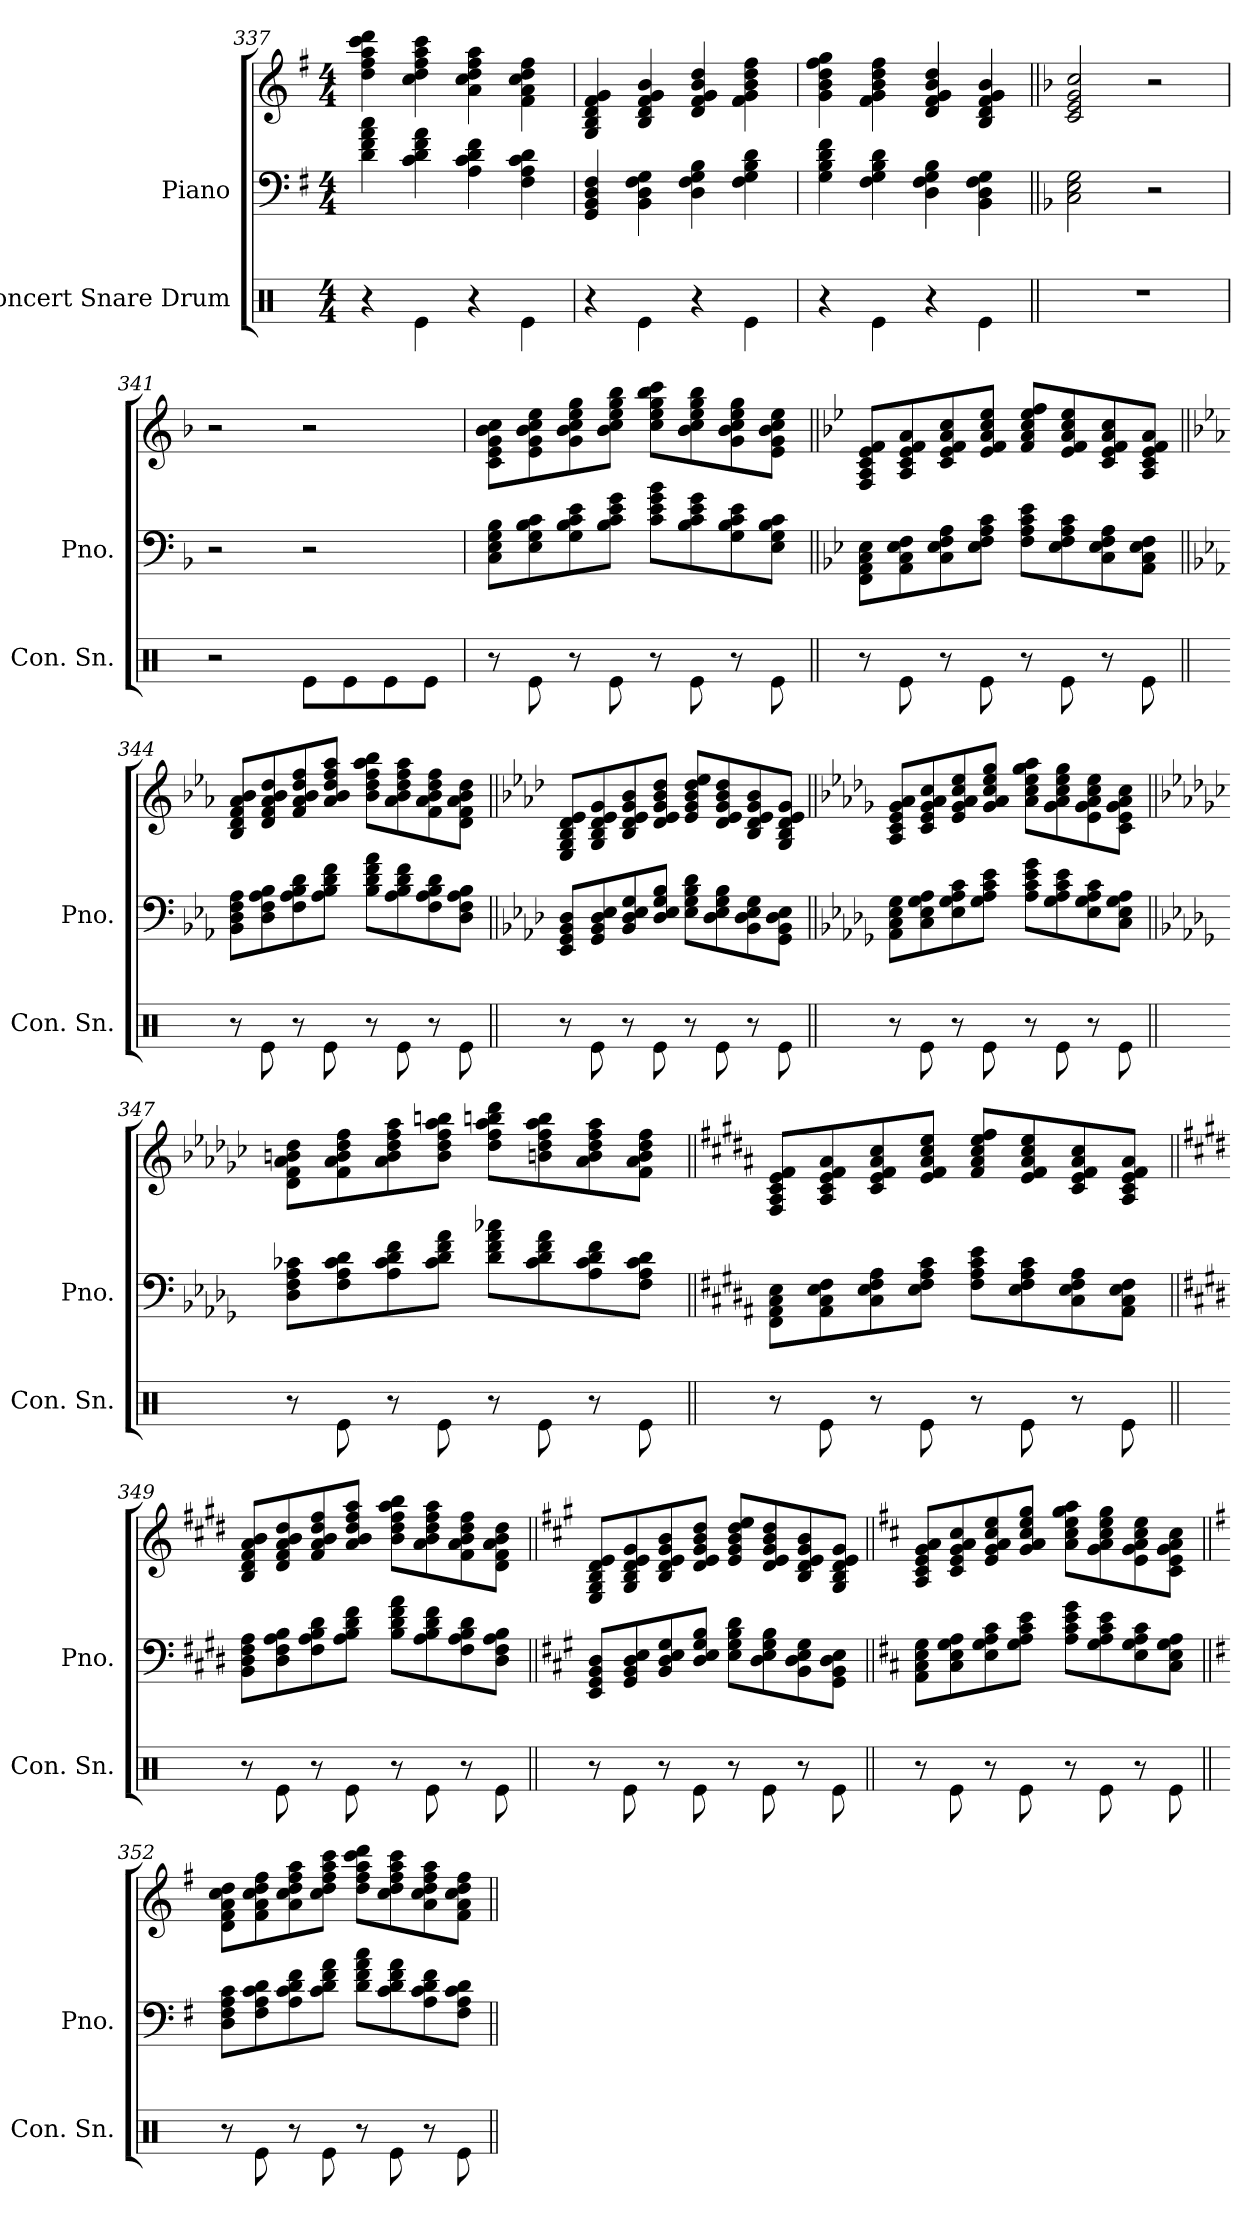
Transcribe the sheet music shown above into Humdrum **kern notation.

**kern	**kern	**kern
*part2	*part1	*part1
*staff3	*staff2	*staff1
*I"Concert Snare Drum	*I"Piano	*
*I'Con. Sn.	*I'Pno.	*
*clefX	*clefF4	*clefG2
*k[]	*k[f#]	*k[f#]
*M4/4	*M4/4	*M4/4
=337	=337	=337
4r	4d\ 4f#\ 4a\ 4cc\	4dd\ 4ff#\ 4aa\ 4ccc\ 4ddd\
4Re\	4c\ 4d\ 4f#\ 4a\	4cc\ 4dd\ 4ff#\ 4aa\ 4ccc\
4r	4A\ 4c\ 4d\ 4f#\	4a\ 4cc\ 4dd\ 4ff#\ 4aa\
4Re\	4F#\ 4A\ 4c\ 4d\	4f#\ 4a\ 4cc\ 4dd\ 4ff#\
=338	=338	=338
*	*k[]	*k[]
4r	4GG/ 4BB/ 4D/ 4F/	4G/ 4B/ 4d/ 4f/ 4g/
4Re\	4BB\ 4D\ 4F\ 4G\	4B/ 4d/ 4f/ 4g/ 4b/
4r	4D\ 4F\ 4G\ 4B\	4d/ 4f/ 4g/ 4b/ 4dd/
4Re\	4F\ 4G\ 4B\ 4d\	4f\ 4g\ 4b\ 4dd\ 4ff\
=339	=339	=339
4r	4G\ 4B\ 4d\ 4f\	4g\ 4b\ 4dd\ 4ff\ 4gg\
4Re\	4F\ 4G\ 4B\ 4d\	4f\ 4g\ 4b\ 4dd\ 4ff\
4r	4D\ 4F\ 4G\ 4B\	4d/ 4f/ 4g/ 4b/ 4dd/
4Re\	4BB\ 4D\ 4F\ 4G\	4B/ 4d/ 4f/ 4g/ 4b/
=340||	=340||	=340||
*	*k[b-]	*k[b-]
1r	2C\ 2E\ 2G\	2c/ 2e/ 2g/ 2cc/
.	2r	2r
=341	=341	=341
2r	2r	2r
8Re\L	2r	2r
8Re\	.	.
8Re\	.	.
8Re\J	.	.
!!LO:PB:g=z
=342	=342	=342
8r	8C\ 8E\ 8G\ 8B-\L	8c\ 8e\ 8g\ 8b-\ 8cc\L
8Re\	8E\ 8G\ 8B-\ 8c\	8e\ 8g\ 8b-\ 8cc\ 8ee\
8r	8G\ 8B-\ 8c\ 8e\	8g\ 8b-\ 8cc\ 8ee\ 8gg\
8Re\	8B-\ 8c\ 8e\ 8g\J	8b-\ 8cc\ 8ee\ 8gg\ 8bb-\J
8r	8c\ 8e\ 8g\ 8b-\L	8cc\ 8ee\ 8gg\ 8bb-\ 8ccc\L
8Re\	8B-\ 8c\ 8e\ 8g\	8b-\ 8cc\ 8ee\ 8gg\ 8bb-\
8r	8G\ 8B-\ 8c\ 8e\	8g\ 8b-\ 8cc\ 8ee\ 8gg\
8Re\	8E\ 8G\ 8B-\ 8c\J	8e\ 8g\ 8b-\ 8cc\ 8ee\J
=343||	=343||	=343||
*	*k[b-e-]	*k[b-e-]
8r	8FF\ 8AA\ 8C\ 8E-\L	8F/ 8A/ 8c/ 8e-/ 8f/L
8Re\	8AA\ 8C\ 8E-\ 8F\	8A/ 8c/ 8e-/ 8f/ 8a/
8r	8C\ 8E-\ 8F\ 8A\	8c/ 8e-/ 8f/ 8a/ 8cc/
8Re\	8E-\ 8F\ 8A\ 8c\J	8e-/ 8f/ 8a/ 8cc/ 8ee-/J
8r	8F\ 8A\ 8c\ 8e-\L	8f/ 8a/ 8cc/ 8ee-/ 8ff/L
8Re\	8E-\ 8F\ 8A\ 8c\	8e-/ 8f/ 8a/ 8cc/ 8ee-/
8r	8C\ 8E-\ 8F\ 8A\	8c/ 8e-/ 8f/ 8a/ 8cc/
8Re\	8AA\ 8C\ 8E-\ 8F\J	8A/ 8c/ 8e-/ 8f/ 8a/J
!!LO:LB:g=z
=344||	=344||	=344||
*	*k[b-e-a-]	*k[b-e-a-]
8r	8BB-\ 8D\ 8F\ 8A-\L	8B-/ 8d/ 8f/ 8a-/ 8b-/L
8Re\	8D\ 8F\ 8A-\ 8B-\	8d/ 8f/ 8a-/ 8b-/ 8dd/
8r	8F\ 8A-\ 8B-\ 8d\	8f/ 8a-/ 8b-/ 8dd/ 8ff/
8Re\	8A-\ 8B-\ 8d\ 8f\J	8a-/ 8b-/ 8dd/ 8ff/ 8aa-/J
8r	8B-\ 8d\ 8f\ 8a-\L	8b-\ 8dd\ 8ff\ 8aa-\ 8bb-\L
8Re\	8A-\ 8B-\ 8d\ 8f\	8a-\ 8b-\ 8dd\ 8ff\ 8aa-\
8r	8F\ 8A-\ 8B-\ 8d\	8f\ 8a-\ 8b-\ 8dd\ 8ff\
8Re\	8D\ 8F\ 8A-\ 8B-\J	8d\ 8f\ 8a-\ 8b-\ 8dd\J
=345||	=345||	=345||
*	*k[b-e-a-d-]	*k[b-e-a-d-]
8r	8EE-/ 8GG/ 8BB-/ 8D-/L	8E-/ 8G/ 8B-/ 8d-/ 8e-/L
8Re\	8GG/ 8BB-/ 8D-/ 8E-/	8G/ 8B-/ 8d-/ 8e-/ 8g/
8r	8BB-/ 8D-/ 8E-/ 8G/	8B-/ 8d-/ 8e-/ 8g/ 8b-/
8Re\	8D-/ 8E-/ 8G/ 8B-/J	8d-/ 8e-/ 8g/ 8b-/ 8dd-/J
8r	8E-\ 8G\ 8B-\ 8d-\L	8e-/ 8g/ 8b-/ 8dd-/ 8ee-/L
8Re\	8D-\ 8E-\ 8G\ 8B-\	8d-/ 8e-/ 8g/ 8b-/ 8dd-/
8r	8BB-\ 8D-\ 8E-\ 8G\	8B-/ 8d-/ 8e-/ 8g/ 8b-/
8Re\	8GG\ 8BB-\ 8D-\ 8E-\J	8G/ 8B-/ 8d-/ 8e-/ 8g/J
!!LO:LB:g=z
=346||	=346||	=346||
*	*k[b-e-a-d-g-]	*k[b-e-a-d-g-]
8r	8AA-\ 8C\ 8E-\ 8G-\L	8A-/ 8c/ 8e-/ 8g-/ 8a-/L
8Re\	8C\ 8E-\ 8G-\ 8A-\	8c/ 8e-/ 8g-/ 8a-/ 8cc/
8r	8E-\ 8G-\ 8A-\ 8c\	8e-/ 8g-/ 8a-/ 8cc/ 8ee-/
8Re\	8G-\ 8A-\ 8c\ 8e-\J	8g-/ 8a-/ 8cc/ 8ee-/ 8gg-/J
8r	8A-\ 8c\ 8e-\ 8g-\L	8a-\ 8cc\ 8ee-\ 8gg-\ 8aa-\L
8Re\	8G-\ 8A-\ 8c\ 8e-\	8g-\ 8a-\ 8cc\ 8ee-\ 8gg-\
8r	8E-\ 8G-\ 8A-\ 8c\	8e-\ 8g-\ 8a-\ 8cc\ 8ee-\
8Re\	8C\ 8E-\ 8G-\ 8A-\J	8c\ 8e-\ 8g-\ 8a-\ 8cc\J
=347||	=347||	=347||
*	*	*k[b-e-a-d-g-c-]
8r	8D-\ 8F\ 8A-\ 8c-X\L	8d-\ 8f\ 8a-\ 8bn\ 8dd-\L
8Re\	8F\ 8A-\ 8c-\ 8d-\	8f\ 8a-\ 8b\ 8dd-\ 8ff\
8r	8A-\ 8c-\ 8d-\ 8f\	8a-\ 8b\ 8dd-\ 8ff\ 8aa-\
8Re\	8c-\ 8d-\ 8f\ 8a-\J	8b\ 8dd-\ 8ff\ 8aa-\ 8bbn\J
8r	8d-\ 8f\ 8a-\ 8cc-X\L	8dd-\ 8ff\ 8aa-\ 8bbn\ 8ddd-\L
8Re\	8c-\ 8d-\ 8f\ 8a-\	8bn\ 8dd-\ 8ff\ 8aa-\ 8bb\
8r	8A-\ 8c-\ 8d-\ 8f\	8a-\ 8b\ 8dd-\ 8ff\ 8aa-\
8Re\	8F\ 8A-\ 8c-\ 8d-\J	8f\ 8a-\ 8b\ 8dd-\ 8ff\J
!!LO:LB:g=z
=348||	=348||	=348||
*	*k[f#c#g#d#a#]	*k[f#c#g#d#a#]
8r	8FF#\ 8AA#\ 8C#\ 8E\L	8F#/ 8A#/ 8c#/ 8e/ 8f#/L
8Re\	8AA#\ 8C#\ 8E\ 8F#\	8A#/ 8c#/ 8e/ 8f#/ 8a#/
8r	8C#\ 8E\ 8F#\ 8A#\	8c#/ 8e/ 8f#/ 8a#/ 8cc#/
8Re\	8E\ 8F#\ 8A#\ 8c#\J	8e/ 8f#/ 8a#/ 8cc#/ 8ee/J
8r	8F#\ 8A#\ 8c#\ 8e\L	8f#/ 8a#/ 8cc#/ 8ee/ 8ff#/L
8Re\	8E\ 8F#\ 8A#\ 8c#\	8e/ 8f#/ 8a#/ 8cc#/ 8ee/
8r	8C#\ 8E\ 8F#\ 8A#\	8c#/ 8e/ 8f#/ 8a#/ 8cc#/
8Re\	8AA#\ 8C#\ 8E\ 8F#\J	8A#/ 8c#/ 8e/ 8f#/ 8a#/J
=349||	=349||	=349||
*	*k[f#c#g#d#]	*k[f#c#g#d#]
8r	8BB\ 8D#\ 8F#\ 8A\L	8B/ 8d#/ 8f#/ 8a/ 8b/L
8Re\	8D#\ 8F#\ 8A\ 8B\	8d#/ 8f#/ 8a/ 8b/ 8dd#/
8r	8F#\ 8A\ 8B\ 8d#\	8f#/ 8a/ 8b/ 8dd#/ 8ff#/
8Re\	8A\ 8B\ 8d#\ 8f#\J	8a/ 8b/ 8dd#/ 8ff#/ 8aa/J
8r	8B\ 8d#\ 8f#\ 8a\L	8b\ 8dd#\ 8ff#\ 8aa\ 8bb\L
8Re\	8A\ 8B\ 8d#\ 8f#\	8a\ 8b\ 8dd#\ 8ff#\ 8aa\
8r	8F#\ 8A\ 8B\ 8d#\	8f#\ 8a\ 8b\ 8dd#\ 8ff#\
8Re\	8D#\ 8F#\ 8A\ 8B\J	8d#\ 8f#\ 8a\ 8b\ 8dd#\J
!!LO:PB:g=z
=350||	=350||	=350||
*	*k[f#c#g#]	*k[f#c#g#]
8r	8EE/ 8GG#/ 8BB/ 8D/L	8E/ 8G#/ 8B/ 8d/ 8e/L
8Re\	8GG#/ 8BB/ 8D/ 8E/	8G#/ 8B/ 8d/ 8e/ 8g#/
8r	8BB/ 8D/ 8E/ 8G#/	8B/ 8d/ 8e/ 8g#/ 8b/
8Re\	8D/ 8E/ 8G#/ 8B/J	8d/ 8e/ 8g#/ 8b/ 8dd/J
8r	8E\ 8G#\ 8B\ 8d\L	8e/ 8g#/ 8b/ 8dd/ 8ee/L
8Re\	8D\ 8E\ 8G#\ 8B\	8d/ 8e/ 8g#/ 8b/ 8dd/
8r	8BB\ 8D\ 8E\ 8G#\	8B/ 8d/ 8e/ 8g#/ 8b/
8Re\	8GG#\ 8BB\ 8D\ 8E\J	8G#/ 8B/ 8d/ 8e/ 8g#/J
=351||	=351||	=351||
*	*k[f#c#]	*k[f#c#]
8r	8AA\ 8C#\ 8E\ 8G\L	8A/ 8c#/ 8e/ 8g/ 8a/L
8Re\	8C#\ 8E\ 8G\ 8A\	8c#/ 8e/ 8g/ 8a/ 8cc#/
8r	8E\ 8G\ 8A\ 8c#\	8e/ 8g/ 8a/ 8cc#/ 8ee/
8Re\	8G\ 8A\ 8c#\ 8e\J	8g/ 8a/ 8cc#/ 8ee/ 8gg/J
8r	8A\ 8c#\ 8e\ 8g\L	8a\ 8cc#\ 8ee\ 8gg\ 8aa\L
8Re\	8G\ 8A\ 8c#\ 8e\	8g\ 8a\ 8cc#\ 8ee\ 8gg\
8r	8E\ 8G\ 8A\ 8c#\	8e\ 8g\ 8a\ 8cc#\ 8ee\
8Re\	8C#\ 8E\ 8G\ 8A\J	8c#\ 8e\ 8g\ 8a\ 8cc#\J
!!LO:LB:g=z
=352||	=352||	=352||
*	*k[f#]	*k[f#]
8r	8D\ 8F#\ 8A\ 8c\L	8d\ 8f#\ 8a\ 8cc\ 8dd\L
8Re\	8F#\ 8A\ 8c\ 8d\	8f#\ 8a\ 8cc\ 8dd\ 8ff#\
8r	8A\ 8c\ 8d\ 8f#\	8a\ 8cc\ 8dd\ 8ff#\ 8aa\
8Re\	8c\ 8d\ 8f#\ 8a\J	8cc\ 8dd\ 8ff#\ 8aa\ 8ccc\J
8r	8d\ 8f#\ 8a\ 8cc\L	8dd\ 8ff#\ 8aa\ 8ccc\ 8ddd\L
8Re\	8c\ 8d\ 8f#\ 8a\	8cc\ 8dd\ 8ff#\ 8aa\ 8ccc\
8r	8A\ 8c\ 8d\ 8f#\	8a\ 8cc\ 8dd\ 8ff#\ 8aa\
8Re\	8F#\ 8A\ 8c\ 8d\J	8f#\ 8a\ 8cc\ 8dd\ 8ff#\J
=||	=||	=||
*-	*-	*-
